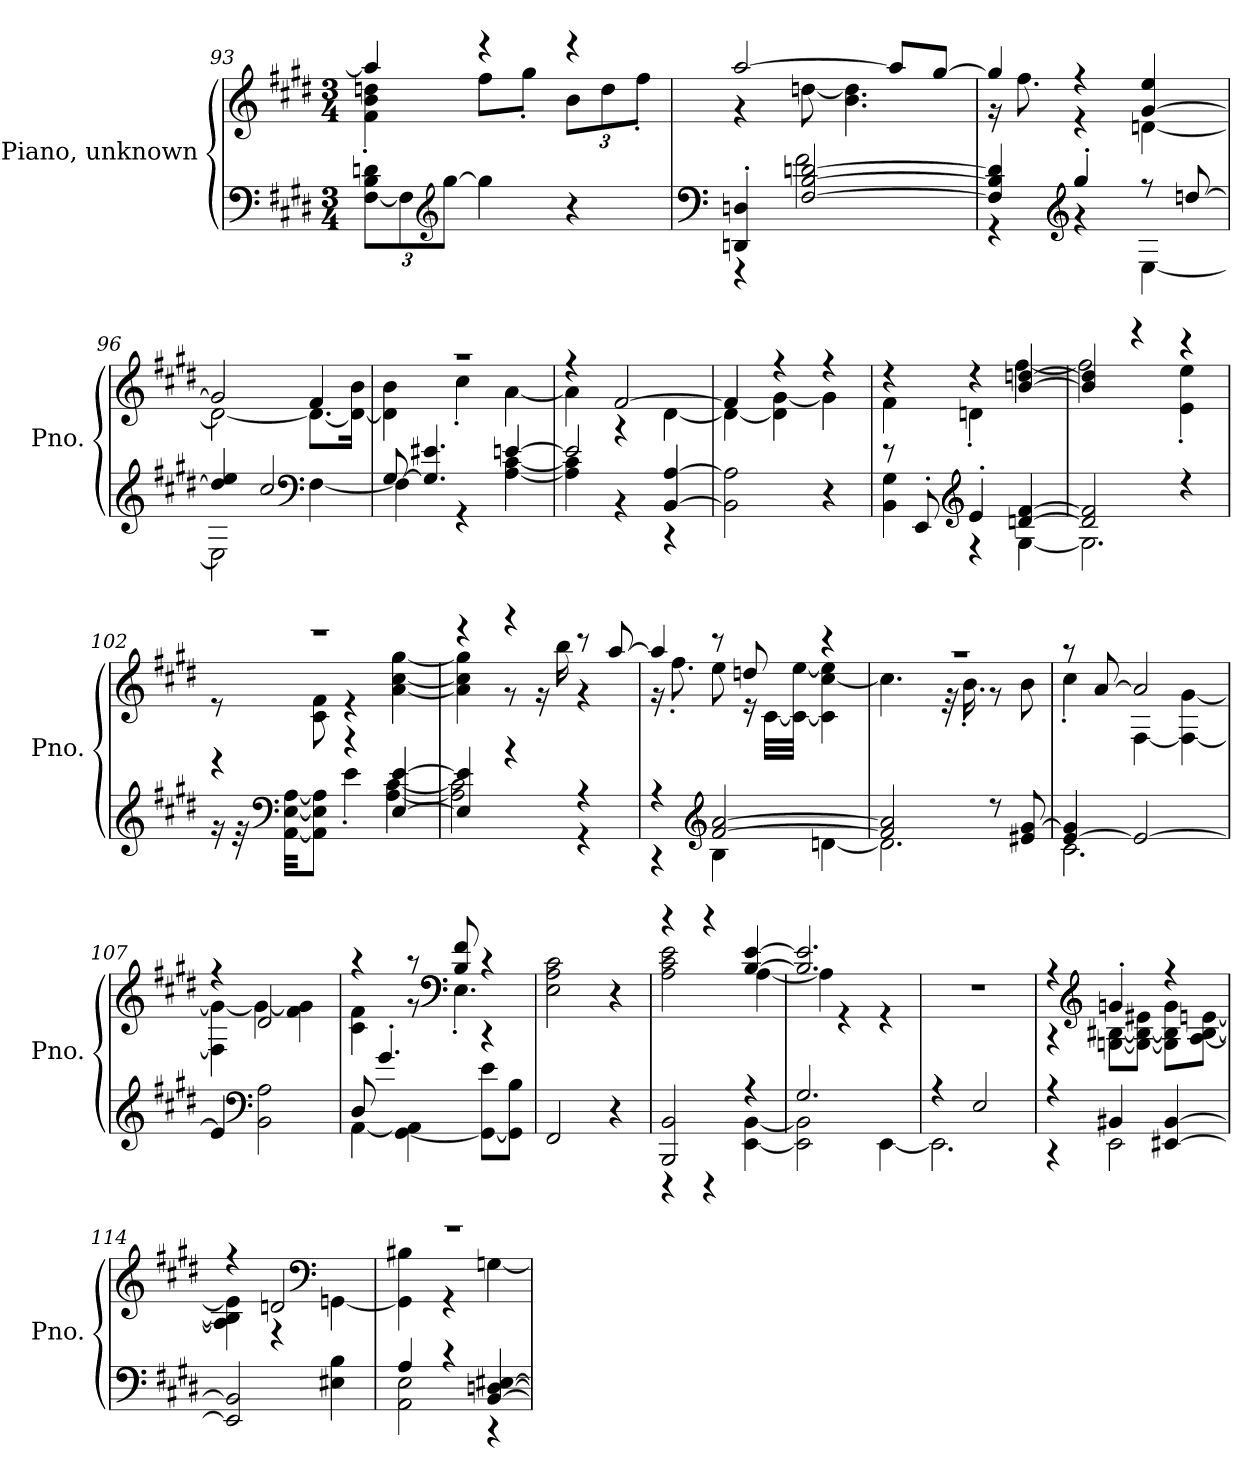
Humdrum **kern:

**kern	**kern
*part1	*part1
*staff2	*staff1
*I"Piano, unknown	*
*I'Pno.	*
!!LO:PB:g=z
*clefF4	*clefG2
*k[f#c#g#d#]	*k[f#c#g#d#]
*M3/4	*M3/4
*Xbrackettup	*
=93	=93
*	*^
[12F#\ 12B\ 12dn\L	4aa/]	4f#\' 4b\' 4ddn\'
12F#\]	.	.
*clefG2	*	*
[12gg#\J	.	.
4gg#\]	4r	8ff#\L
.	.	8gg#'\J
*	*	*Xbrackettup
4r	4r	12b\L
.	.	12dd\
.	.	12ff#'\J
=94	=94	=94
*clefF4	*	*
*^	*	*
4DDn/' 4Dn/'	4r	[2aa/	4r
[2F#/ [2B/ [2dn/	2f#\	.	[8ddn\
.	.	.	4.b\ 4.dd\]
.	.	8aa/L]	.
.	.	[8gg#/J	.
=95	=95	=95	=95
4F#/] 4B/] 4d/]	4r	4gg#/]	16r
.	.	.	8.ff#\
*clefG2	*	*	*
4gg#'/	4r	4r	4r
8r	[4E\	[4g#/ 4ee/	[4dn\
[8ddn/	.	.	.
=96	=96	=96	=96
4dd/] 4ee/	2E\]	2g#/]	2d\_
2cc#/	.	.	.
*clefF4	*	*	*
.	[4F#\	4f#/	8.d\L_
.	.	.	16d\_ 16b\Jk
!!LO:LB:g=z	!!
=97	=97	=97	=97
[8G#/	4F#\]	2.r	4d\] 4b\
4.G#/] 4.e#X/	.	.	.
.	4r	.	4cc#'\
[4en/	[4A\ [4c#\	.	[4a\
=98	=98	=98	=98
2e/]	4A\] 4c#\]	4r	4a\]
.	4r	[2f#/	4r
[4BB/ [4A/	4r	.	[4d#\
*v	*v	*	*
=99	=99	=99
2BB\] 2A\]	4f#/]	4d#\_
.	4r	4d#\] [4g#\
4r	4r	4g#\]
=100	=100	=100
*^	*	*
8r	4BB\ 4G#\	4r	4f#\
8EE'/	.	.	.
*clefG2	*	*	*
4e'/	4r	4r	4dn'\
[4dn/ [4f#/	[4G#\	[4b/ [4ddn/	[4ff#\
=101	=101	=101	=101
2d/] 2f#/]	2.G#\]	4b/] 4dd/]	2ff#\]
.	.	4r	.
4r	.	4r	4e\' 4ee\'
=102	=102	=102	=102
4r	16r	2.r	8r
.	32r	.	.
*clefF4	*	*	*
.	[32AA\ [32E\ [32A\KKL	.	.
.	8AA\] 8E\] 8A\]J	.	8c#\ 8f#\
4r	4e'\	.	4r
[4E/ [4e/	[4A\ [4c#\	.	[4a\ [4cc#\ [4gg#\
!!LO:LB:g=z	!!
=103	=103	=103	=103
4E/] 4e/]	2A\] 2c#\]	4r	4a\] 4cc#\] 4gg#\]
4r	.	4r	8r
.	.	.	16r
.	.	.	16bb\
4r	4r	8r	4r
.	.	[8aa/	.
=104	=104	=104	=104
4r	4r	4aa/]	16r
.	.	.	8.ff#'\
*clefG2	*	*	*
[2f#/ [2a/	4B\	8r	8ee\
.	.	8ddn/	16r
.	.	.	[32c#\LLL
.	.	.	32c#\_ [32ee\JJJ
.	[4dn\	4r	4c#\] [4cc#\ 4ee\]
=105	=105	=105	=105
2f#/] 2a/]	2.d\]	2.r	4.cc#\]
.	.	.	32r
.	.	.	16.b'\
8r	.	.	8r
8e#X/ [8g#/	.	.	8b\
=106	=106	=106	=106
[4e/ 4g#/]	2.c#\	8r	4cc#'\
.	.	[8a/	.
2e/_	.	2a/]	[4F#\
.	.	.	4F#\_ [4g#\
*v	*v	*	*
=107	=107	=107
4e/]	4r	4F#\] 4g#\_
*clefF4	*	*
2BB\ 2A\	2d#/	4g#\_
.	.	4f#\ 4g#\]
!!LO:LB:g=z	!!
=108	=108	=108
*^	*	*
8D#/	[4AA\	4r	4c#\ 4f#\
4.g#'/	.	.	.
.	[4GG#\ 4AA\]	8r	8r
*	*	*clefF4	*
.	.	8B/ 8f#/	4.E'\
4r	8GG#\_ 8e\L	4r	.
.	8GG#\] 8B\J	.	.
*v	*v	*	*
*	*v	*v
=109	=109
2FF#/	2E\ 2A\ 2c#\
4r	4r
=110	=110
*^	*^
2BBB/ 2BB/	4r	4r	2A\ 2c#\ 2e\
.	4r	4r	.
4r	[4EE\ [4BB\	[4B/ [4e/	[4A\
=111	=111	=111	=111
2.G#/	2EE\] 2BB\]	2.B/] 2.e/]	4A\]
.	.	.	4r
.	[4EE\	.	4r
*	*	*v	*v
=112	=112	=112
4r	2.EE\]	2.r
2E/	.	.
=113	=113	=113
*	*	*^
4r	4r	4r	4r
*	*	*clefG2	*
4BB#X/	2EE\	4gn'/	[8Gn\ [8B#X\L
.	.	.	8G\_ 8B#\_ 8e#X\J
[4EE#X/ [4BB#/	.	4r	8G\] 8B#\] 8g\L
.	.	.	[8A\ [8B#\ [8en\J
*v	*v	*	*
!!LO:LB:g=z	!!
=114	=114	=114
2EE#/] 2BB#/]	4r	4A\] 4B#\] 4e\]
.	2dn/	4r
*	*clefF4	*
4E#X\ 4B\	.	[4GGn\
=115	=115	=115
*^	*	*
4A/	2AA\ 2E\	2.r	4GG\] 4B#X\
4r	.	.	4r
[4BB/ [4Dn/ [4E#X/	4r	.	[4Gn\
*v	*v	*	*
*	*v	*v
=	=
*-	*-
